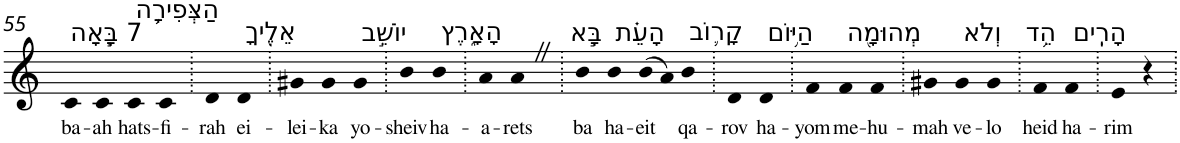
**kern	**text
*part1	*part1
*staff1	*staff1
*I"Piano	*
*I'Pno	*
!!LO:PB:g=z
*clefG2	*
*k[]	*
=55	=55
!LO:TX:a:t=7 בָּ֧אָה	!
!	!LO:LY:b
4c	ba-
!	!LO:LY:b
4c	-ah
!LO:TX:a:t=הַצְּפִירָ֛ה	!
!	!LO:LY:b
4c	hats-
!	!LO:LY:b
4c	-fi-
=56.	=56.
!	!LO:LY:b
4d	-rah
!LO:TX:a:t=אֵלֶ֖יךָ	!
!	!LO:LY:b
4d	ei-
=57.	=57.
!	!LO:LY:b
4g#X	-lei-
!	!LO:LY:b
4g#	-ka
!LO:TX:a:t=יוֹשֵׁ֣ב	!
!	!LO:LY:b
4g#	yo-
=58.	=58.
!	!LO:LY:b
4b	-sheiv
!LO:TX:a:t=הָאָ֑רֶץ	!
!	!LO:LY:b
4b	ha-
=59.	=59.
!	!LO:LY:b
4a	-a-
!	!LO:LY:b
4aZ	-rets
=60.	=60.
!LO:TX:a:t=בָּ֣א	!
!	!LO:LY:b
4b	ba
!LO:TX:a:t=הָעֵ֗ת	!
!	!LO:LY:b
4b	ha-
!	!LO:LY:b
(>8b	-eit
8a)	.
!LO:TX:a:t=קָר֛וֹב	!
!	!LO:LY:b
4b	qa-
=61.	=61.
!	!LO:LY:b
4d	-rov
!LO:TX:a:t=הַיּ֥וֹם	!
!	!LO:LY:b
4d	ha-
=62.	=62.
!	!LO:LY:b
4f	-yom
!LO:TX:a:t=מְהוּמָ֖ה	!
!	!LO:LY:b
4f	me-
!	!LO:LY:b
4f	-hu-
=63.	=63.
!	!LO:LY:b
4g#X	-mah
!LO:TX:a:t=וְלֹא	!
!	!LO:LY:b
4g#	ve-
!	!LO:LY:b
4g#	-lo
=64.	=64.
!LO:TX:a:t=הֵ֥ד	!
!	!LO:LY:b
4f	heid
!LO:TX:a:t=הָרִֽים	!
!	!LO:LY:b
4f	ha-
=65.	=65.
!	!LO:LY:b
4e	-rim
4r	.
=.	=.
*-	*-
